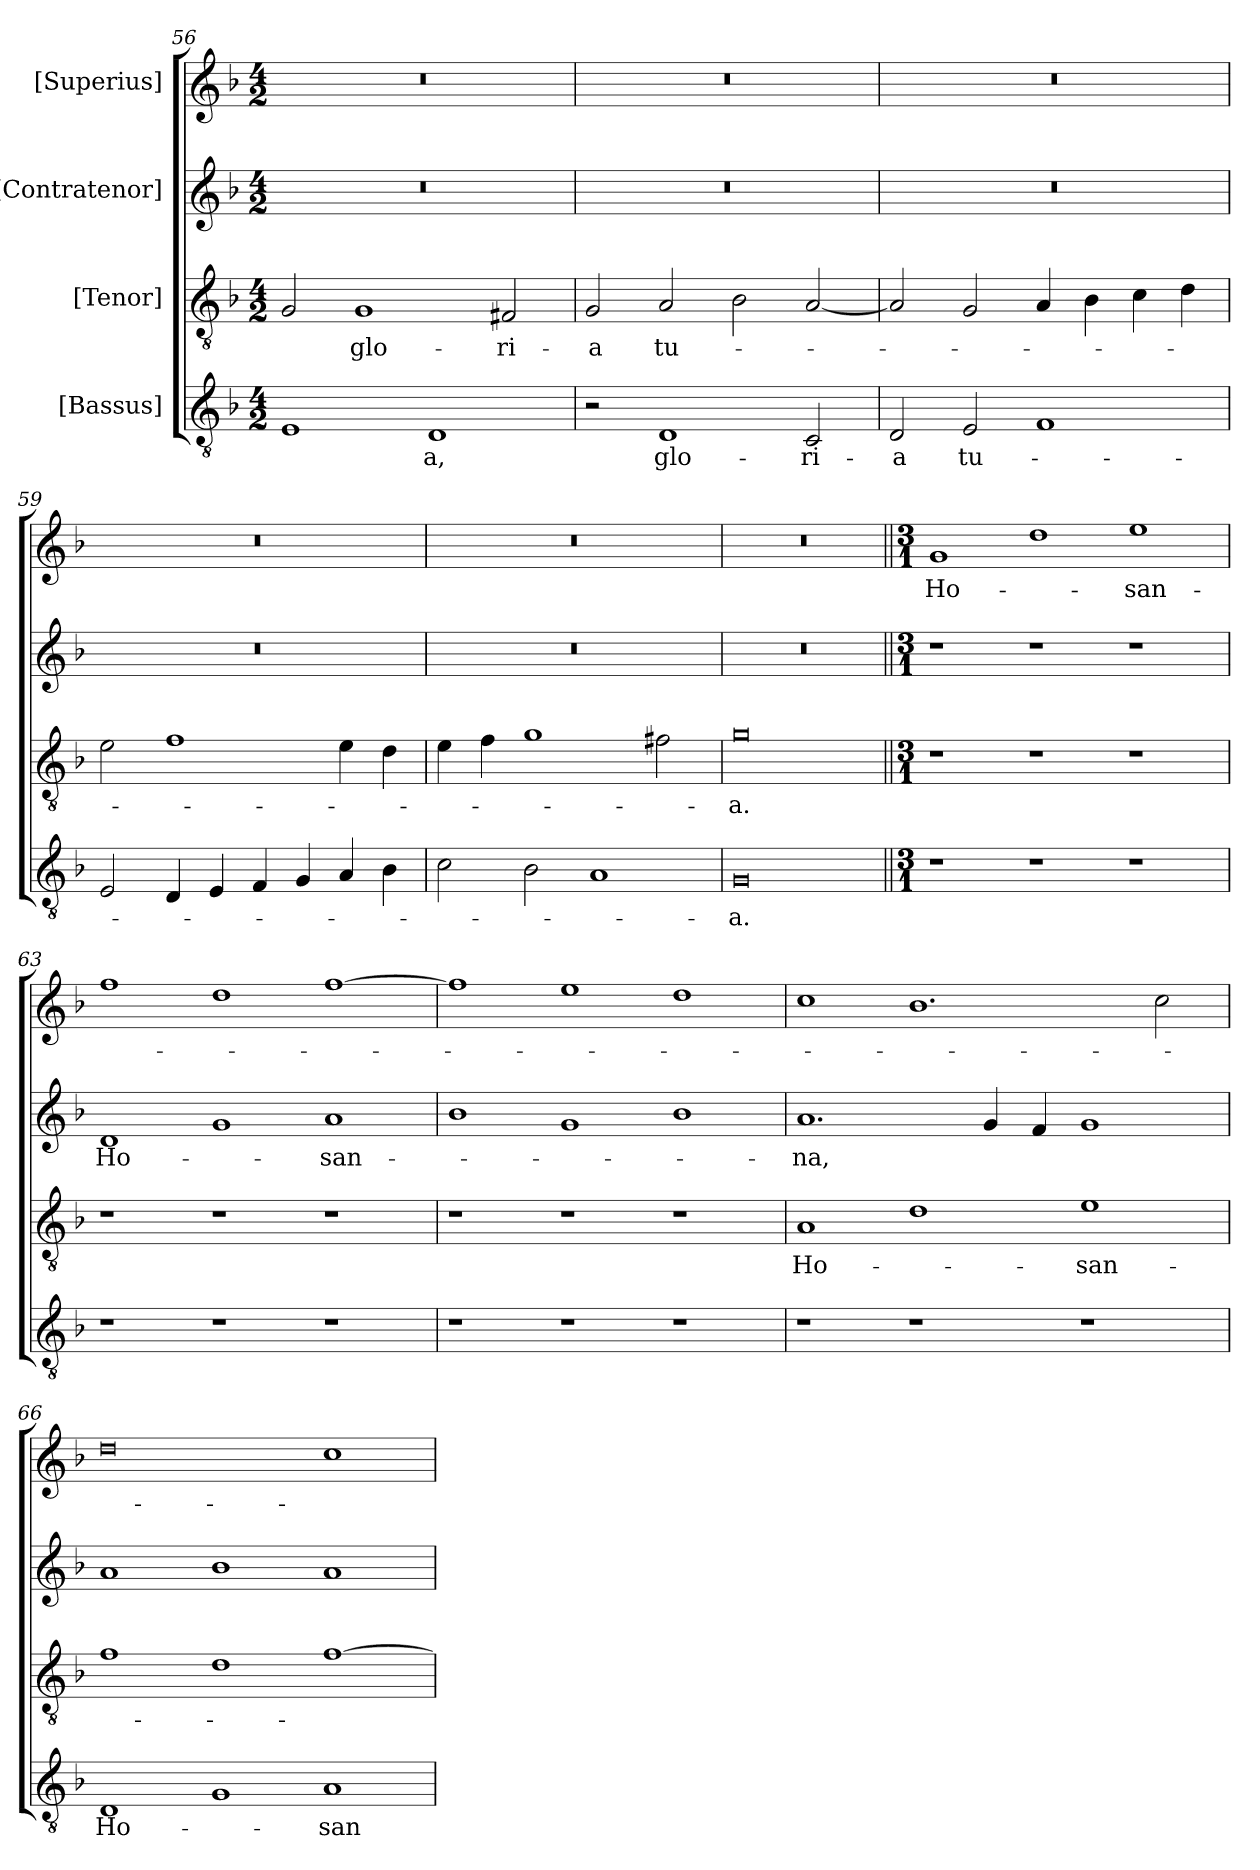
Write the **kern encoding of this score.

**kern	**text	**kern	**text	**kern	**text	**kern	**text
*part4	*part4	*part3	*part3	*part2	*part2	*part1	*part1
*staff4	*staff4	*staff3	*staff3	*staff2	*staff2	*staff1	*staff1
*I"[Bassus]	*	*I"[Tenor]	*	*I"[Contratenor]	*	*I"[Superius]	*
*clefGv2	*	*clefGv2	*	*clefG2	*	*clefG2	*
*k[b-]	*	*k[b-]	*	*k[b-]	*	*k[b-]	*
*M4/2	*	*M4/2	*	*M4/2	*	*M4/2	*
=56	=56	=56	=56	=56	=56	=56	=56
1E/	.	2G/	.	0r	.	0r	.
.	.	1G/	glo-	.	.	.	.
1D/	-a,	.	.	.	.	.	.
.	.	2F#X/	-ri-	.	.	.	.
=57	=57	=57	=57	=57	=57	=57	=57
2r	.	2G/	-a	0r	.	0r	.
1D/	glo-	2A/	tu-	.	.	.	.
.	.	2B-\	.	.	.	.	.
2C/	-ri-	[2A/	.	.	.	.	.
=58	=58	=58	=58	=58	=58	=58	=58
2D/	-a	2A/]	.	0r	.	0r	.
2E/	tu-	2G/	.	.	.	.	.
1F/	.	4A/	.	.	.	.	.
.	.	4B-\	.	.	.	.	.
.	.	4c\	.	.	.	.	.
.	.	4d\	.	.	.	.	.
=59	=59	=59	=59	=59	=59	=59	=59
2E/	.	2e\	.	0r	.	0r	.
4D/	.	1f\	.	.	.	.	.
4E/	.	.	.	.	.	.	.
4F/	.	.	.	.	.	.	.
4G/	.	.	.	.	.	.	.
4A/	.	4e\	.	.	.	.	.
4B-\	.	4d\	.	.	.	.	.
=60	=60	=60	=60	=60	=60	=60	=60
2c\	.	4e\	.	0r	.	0r	.
.	.	4f\	.	.	.	.	.
2B-\	.	1g\	.	.	.	.	.
1A/	.	.	.	.	.	.	.
.	.	2f#X\	.	.	.	.	.
=61	=61	=61	=61	=61	=61	=61	=61
0G/	-a.	0g\	-a.	0r	.	0r	.
=62||	=62||	=62||	=62||	=62||	=62||	=62||	=62||
*M3/1	*	*M3/1	*	*M3/1	*	*M3/1	*
1r	.	1r	.	1r	.	1g/	Ho-
1r	.	1r	.	1r	.	1dd\	.
1r	.	1r	.	1r	.	1ee\	-san-
=63	=63	=63	=63	=63	=63	=63	=63
1r	.	1r	.	1d/	Ho-	1ff\	.
1r	.	1r	.	1g/	.	1dd\	.
1r	.	1r	.	1a/	-san-	[1ff\	.
=64	=64	=64	=64	=64	=64	=64	=64
1r	.	1r	.	1b-\	.	1ff\]	.
1r	.	1r	.	1g/	.	1ee\	.
1r	.	1r	.	1b-\	.	1dd\	.
=65	=65	=65	=65	=65	=65	=65	=65
1r	.	1A/	Ho-	1.a/	-na,	1cc\	.
1r	.	1d\	.	.	.	1.b-\	.
.	.	.	.	4g/	.	.	.
.	.	.	.	4f/	.	.	.
1r	.	1e\	-san-	1g/	.	.	.
.	.	.	.	.	.	2cc\	.
=66	=66	=66	=66	=66	=66	=66	=66
1D/	Ho-	1f\	.	1a/	.	0dd\	.
1G/	.	1d\	.	1b-\	.	.	.
1A/	-san-	[1f\	.	1a/	.	1cc\	.
=	=	=	=	=	=	=	=
*-	*-	*-	*-	*-	*-	*-	*-
